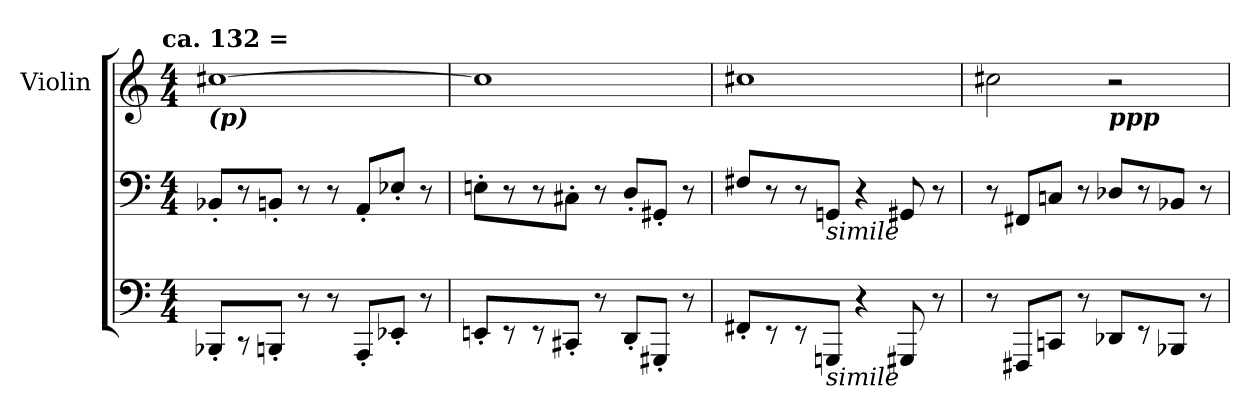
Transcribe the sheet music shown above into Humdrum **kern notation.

**kern	**kern	**kern	**dynam
*part2	*part2	*part1	*part1
*staff3	*staff2	*staff1	*staff1
*	*	*I"Violin	*
*	*	*I'Vln.	*
*clefF4	*clefF4	*clefG2	*
*k[]	*k[]	*k[]	*
!!LO:TX:omd:t=ca. 132 =
*M4/4	*M4/4	*M4/4	*
*MM120	*MM120	*MM120	*
=1	=1	=1	=1
!	!	!LO:TX:b:Bi:t=(p)	!
8BBB-X'/L	8BB-X'/L	[1cc#X	.
8r	8r	.	.
8BBBn'/J	8BBn'/J	.	.
8r	8r	.	.
8r	8r	.	.
8AAA'/L	8AA'/L	.	.
8EE-X'/J	8E-X'/J	.	.
8r	8r	.	.
=2	=2	=2	=2
8EEn'/L	8En'\L	1cc#]	.
8r	8r	.	.
8r	8r	.	.
8CC#X'/J	8C#X'\J	.	.
8r	8r	.	.
8DD'/L	8D'/L	.	.
8GGG#X'/J	8GG#X'/J	.	.
8r	8r	.	.
=3	=3	=3	=3
!	!	!	!LO:DY:b
8FF#X'/L	8F#X/L	1cc#	dim.
8r	8r	.	.
8r	8r	.	.
!	!LO:TX:b:i:t=simile	!	!
!LO:TX:b:i:t=simile	!	!	!
8GGGn/J	8GGn/J	.	.
4r	4r	.	.
8GGG#X/	8GG#X/	.	.
8r	8r	.	.
=4	=4	=4	=4
8r	8r	2cc#\	.
8FFF#X/L	8FF#X/L	.	.
8CCn/J	8Cn/J	.	.
8r	8r	.	.
!	!	!LO:TX:b:Bi:t=ppp	!
8DD-X/L	8D-X/L	2r	.
8r	8r	.	.
8BBB-X/J	8BB-X/J	.	.
8r	8r	.	.
=	=	=	=
*-	*-	*-	*-
